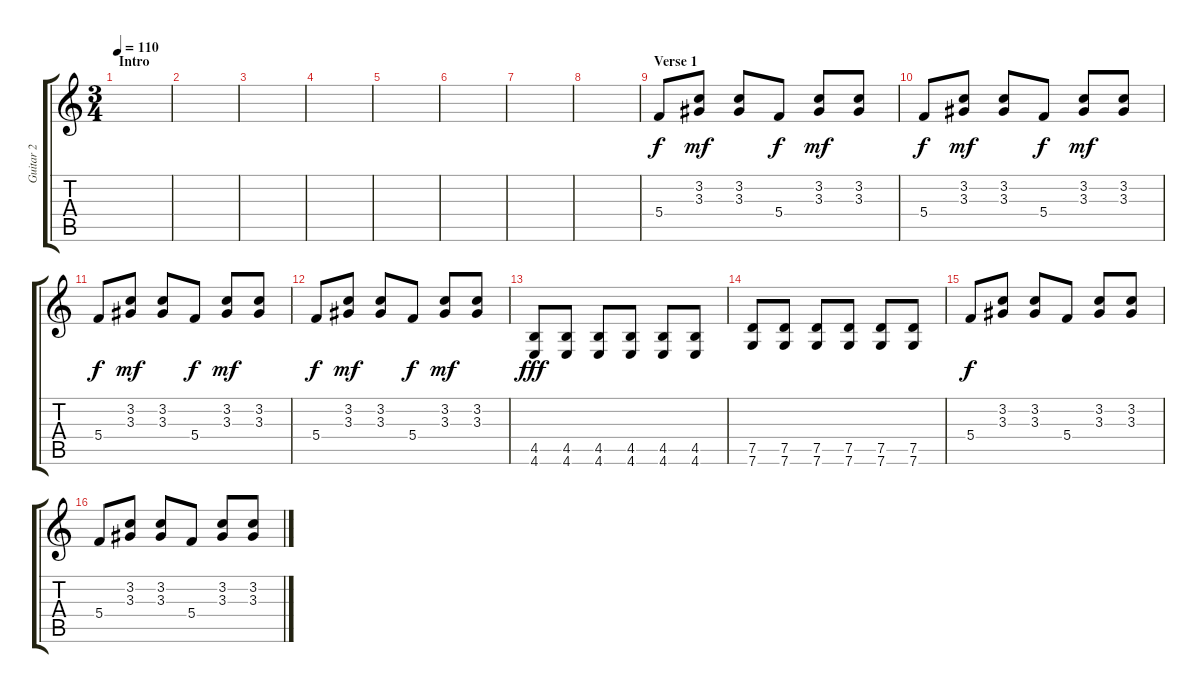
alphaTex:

\track ("Guitar 2" "Guitar 2") {instrument distortionguitar}
\staff {score tabs}
\tuning (D4 A3 F3 C3 G2 C2) {hide}
\ts (3 4)
\section ("" "Intro")
\tempo 110
\clef g2
\ks c
|
|
|
|
|
|
|
|
\section ("" "Verse 1")
5.4.8 (3.2 3.3).8{dy mf} (3.2 3.3).8 5.4.8{dy f} (3.2 3.3).8{dy mf} (3.2 3.3).8 |
5.4.8{dy f} (3.2 3.3).8{dy mf} (3.2 3.3).8 5.4.8{dy f} (3.2 3.3).8{dy mf} (3.2 3.3).8 |
5.4.8{dy f} (3.2 3.3).8{dy mf} (3.2 3.3).8 5.4.8{dy f} (3.2 3.3).8{dy mf} (3.2 3.3).8 |
5.4.8{dy f} (3.2 3.3).8{dy mf} (3.2 3.3).8 5.4.8{dy f} (3.2 3.3).8{dy mf} (3.2 3.3).8 |
(4.5 4.6).8{dy fff} (4.5 4.6).8 (4.5 4.6).8 (4.5 4.6).8 (4.5 4.6).8 (4.5 4.6).8 |
(7.5 7.6).8 (7.5 7.6).8 (7.5 7.6).8 (7.5 7.6).8 (7.5 7.6).8 (7.5 7.6).8 |
5.4.8{dy f} (3.2 3.3).8 (3.2 3.3).8 5.4.8 (3.2 3.3).8 (3.2 3.3).8 |
5.4.8 (3.2 3.3).8 (3.2 3.3).8 5.4.8 (3.2 3.3).8 (3.2 3.3).8
